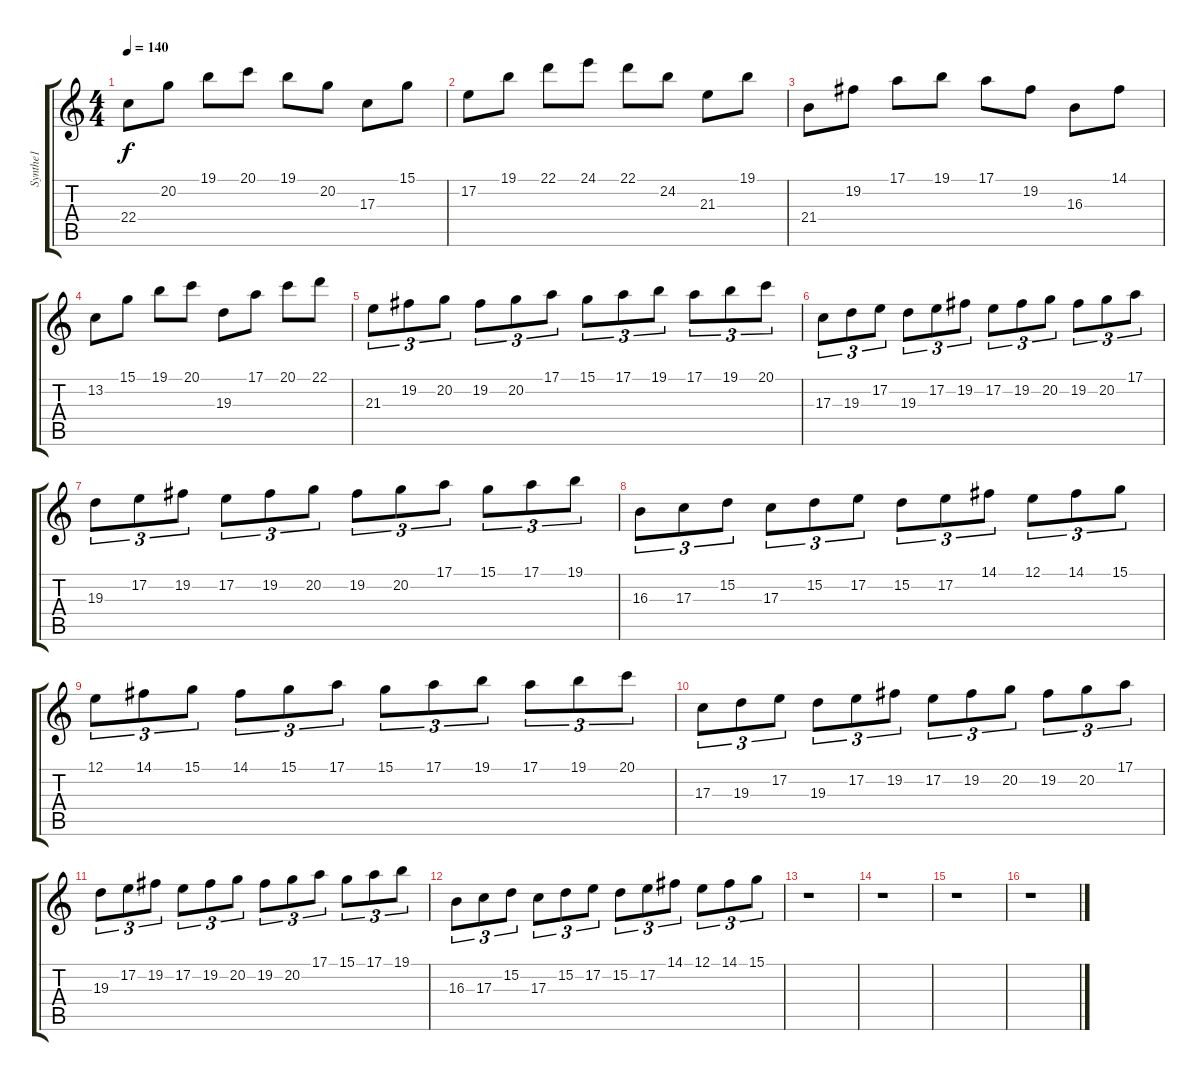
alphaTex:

\track ("Synthe1" "Synthe1") {instrument stringensemble1}
\staff {score tabs}
\tuning (E4 B3 G3 D3 A2 E2) {hide}
\ts (4 4)
\tempo 140
\clef g2
\ks c
22.4.8{dy f} 20.2.8 19.1.8 20.1.8 19.1.8 20.2.8 17.3.8 15.1.8 |
17.2.8 19.1.8 22.1.8 24.1.8 22.1.8 24.2.8 21.3.8 19.1.8 |
21.4.8 19.2.8 17.1.8 19.1.8 17.1.8 19.2.8 16.3.8 14.1.8 |
13.2.8 15.1.8 19.1.8 20.1.8 19.3.8 17.1.8 20.1.8 22.1.8 |
21.3.8{tu (3 2)} 19.2.8{tu (3 2)} 20.2.8{tu (3 2)} 19.2.8{tu (3 2)} 20.2.8{tu (3 2)} 17.1.8{tu (3 2)} 15.1.8{tu (3 2)} 17.1.8{tu (3 2)} 19.1.8{tu (3 2)} 17.1.8{tu (3 2)} 19.1.8{tu (3 2)} 20.1.8{tu (3 2)} |
17.3.8{tu (3 2)} 19.3.8{tu (3 2)} 17.2.8{tu (3 2)} 19.3.8{tu (3 2)} 17.2.8{tu (3 2)} 19.2.8{tu (3 2)} 17.2.8{tu (3 2)} 19.2.8{tu (3 2)} 20.2.8{tu (3 2)} 19.2.8{tu (3 2)} 20.2.8{tu (3 2)} 17.1.8{tu (3 2)} |
19.3.8{tu (3 2)} 17.2.8{tu (3 2)} 19.2.8{tu (3 2)} 17.2.8{tu (3 2)} 19.2.8{tu (3 2)} 20.2.8{tu (3 2)} 19.2.8{tu (3 2)} 20.2.8{tu (3 2)} 17.1.8{tu (3 2)} 15.1.8{tu (3 2)} 17.1.8{tu (3 2)} 19.1.8{tu (3 2)} |
16.3.8{tu (3 2)} 17.3.8{tu (3 2)} 15.2.8{tu (3 2)} 17.3.8{tu (3 2)} 15.2.8{tu (3 2)} 17.2.8{tu (3 2)} 15.2.8{tu (3 2)} 17.2.8{tu (3 2)} 14.1.8{tu (3 2)} 12.1.8{tu (3 2)} 14.1.8{tu (3 2)} 15.1.8{tu (3 2)} |
12.1.8{tu (3 2)} 14.1.8{tu (3 2)} 15.1.8{tu (3 2)} 14.1.8{tu (3 2)} 15.1.8{tu (3 2)} 17.1.8{tu (3 2)} 15.1.8{tu (3 2)} 17.1.8{tu (3 2)} 19.1.8{tu (3 2)} 17.1.8{tu (3 2)} 19.1.8{tu (3 2)} 20.1.8{tu (3 2)} |
17.3.8{tu (3 2)} 19.3.8{tu (3 2)} 17.2.8{tu (3 2)} 19.3.8{tu (3 2)} 17.2.8{tu (3 2)} 19.2.8{tu (3 2)} 17.2.8{tu (3 2)} 19.2.8{tu (3 2)} 20.2.8{tu (3 2)} 19.2.8{tu (3 2)} 20.2.8{tu (3 2)} 17.1.8{tu (3 2)} |
19.3.8{tu (3 2)} 17.2.8{tu (3 2)} 19.2.8{tu (3 2)} 17.2.8{tu (3 2)} 19.2.8{tu (3 2)} 20.2.8{tu (3 2)} 19.2.8{tu (3 2)} 20.2.8{tu (3 2)} 17.1.8{tu (3 2)} 15.1.8{tu (3 2)} 17.1.8{tu (3 2)} 19.1.8{tu (3 2)} |
16.3.8{tu (3 2)} 17.3.8{tu (3 2)} 15.2.8{tu (3 2)} 17.3.8{tu (3 2)} 15.2.8{tu (3 2)} 17.2.8{tu (3 2)} 15.2.8{tu (3 2)} 17.2.8{tu (3 2)} 14.1.8{tu (3 2)} 12.1.8{tu (3 2)} 14.1.8{tu (3 2)} 15.1.8{tu (3 2)} |
r.1 |
r.1 |
r.1 |
r.1
